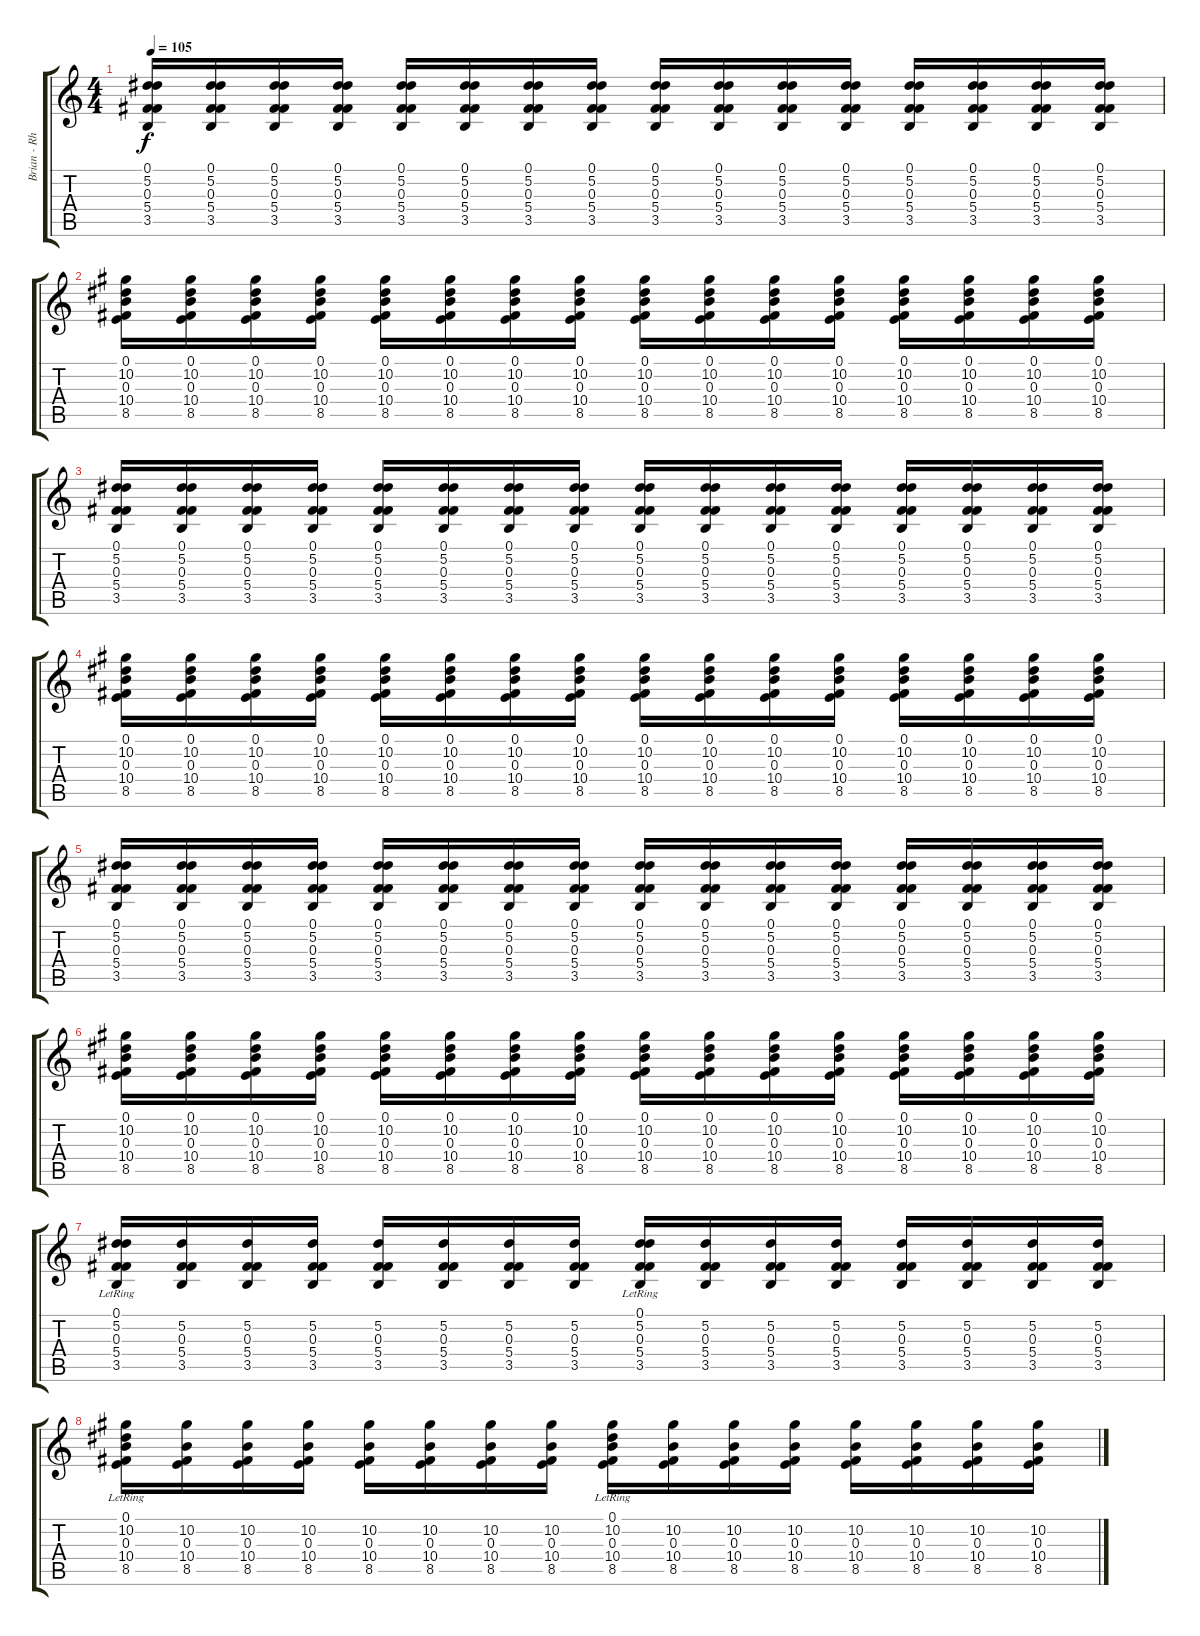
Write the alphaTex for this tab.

\track ("Brian - Rhythm Guitar" "Brian - Rh") {instrument acousticguitarsteel}
\staff {score tabs}
\tuning (Eb4 Bb3 Gb3 Db3 Ab2 Eb2) {hide}
\ts (4 4)
\tempo 105
\clef g2
\ks c
(0.1 5.2 0.3 5.4 3.5).16{dy f} (0.1 5.2 0.3 5.4 3.5).16 (0.1 5.2 0.3 5.4 3.5).16 (0.1 5.2 0.3 5.4 3.5).16 (0.1 5.2 0.3 5.4 3.5).16 (0.1 5.2 0.3 5.4 3.5).16 (0.1 5.2 0.3 5.4 3.5).16 (0.1 5.2 0.3 5.4 3.5).16 (0.1 5.2 0.3 5.4 3.5).16 (0.1 5.2 0.3 5.4 3.5).16 (0.1 5.2 0.3 5.4 3.5).16 (0.1 5.2 0.3 5.4 3.5).16 (0.1 5.2 0.3 5.4 3.5).16 (0.1 5.2 0.3 5.4 3.5).16 (0.1 5.2 0.3 5.4 3.5).16 (0.1 5.2 0.3 5.4 3.5).16 |
(0.1 10.2 0.3 10.4 8.5).16 (0.1 10.2 0.3 10.4 8.5).16 (0.1 10.2 0.3 10.4 8.5).16 (0.1 10.2 0.3 10.4 8.5).16 (0.1 10.2 0.3 10.4 8.5).16 (0.1 10.2 0.3 10.4 8.5).16 (0.1 10.2 0.3 10.4 8.5).16 (0.1 10.2 0.3 10.4 8.5).16 (0.1 10.2 0.3 10.4 8.5).16 (0.1 10.2 0.3 10.4 8.5).16 (0.1 10.2 0.3 10.4 8.5).16 (0.1 10.2 0.3 10.4 8.5).16 (0.1 10.2 0.3 10.4 8.5).16 (0.1 10.2 0.3 10.4 8.5).16 (0.1 10.2 0.3 10.4 8.5).16 (0.1 10.2 0.3 10.4 8.5).16 |
(0.1 5.2 0.3 5.4 3.5).16 (0.1 5.2 0.3 5.4 3.5).16 (0.1 5.2 0.3 5.4 3.5).16 (0.1 5.2 0.3 5.4 3.5).16 (0.1 5.2 0.3 5.4 3.5).16 (0.1 5.2 0.3 5.4 3.5).16 (0.1 5.2 0.3 5.4 3.5).16 (0.1 5.2 0.3 5.4 3.5).16 (0.1 5.2 0.3 5.4 3.5).16 (0.1 5.2 0.3 5.4 3.5).16 (0.1 5.2 0.3 5.4 3.5).16 (0.1 5.2 0.3 5.4 3.5).16 (0.1 5.2 0.3 5.4 3.5).16 (0.1 5.2 0.3 5.4 3.5).16 (0.1 5.2 0.3 5.4 3.5).16 (0.1 5.2 0.3 5.4 3.5).16 |
(0.1 10.2 0.3 10.4 8.5).16 (0.1 10.2 0.3 10.4 8.5).16 (0.1 10.2 0.3 10.4 8.5).16 (0.1 10.2 0.3 10.4 8.5).16 (0.1 10.2 0.3 10.4 8.5).16 (0.1 10.2 0.3 10.4 8.5).16 (0.1 10.2 0.3 10.4 8.5).16 (0.1 10.2 0.3 10.4 8.5).16 (0.1 10.2 0.3 10.4 8.5).16 (0.1 10.2 0.3 10.4 8.5).16 (0.1 10.2 0.3 10.4 8.5).16 (0.1 10.2 0.3 10.4 8.5).16 (0.1 10.2 0.3 10.4 8.5).16 (0.1 10.2 0.3 10.4 8.5).16 (0.1 10.2 0.3 10.4 8.5).16 (0.1 10.2 0.3 10.4 8.5).16 |
(0.1 5.2 0.3 5.4 3.5).16 (0.1 5.2 0.3 5.4 3.5).16 (0.1 5.2 0.3 5.4 3.5).16 (0.1 5.2 0.3 5.4 3.5).16 (0.1 5.2 0.3 5.4 3.5).16 (0.1 5.2 0.3 5.4 3.5).16 (0.1 5.2 0.3 5.4 3.5).16 (0.1 5.2 0.3 5.4 3.5).16 (0.1 5.2 0.3 5.4 3.5).16 (0.1 5.2 0.3 5.4 3.5).16 (0.1 5.2 0.3 5.4 3.5).16 (0.1 5.2 0.3 5.4 3.5).16 (0.1 5.2 0.3 5.4 3.5).16 (0.1 5.2 0.3 5.4 3.5).16 (0.1 5.2 0.3 5.4 3.5).16 (0.1 5.2 0.3 5.4 3.5).16 |
(0.1 10.2 0.3 10.4 8.5).16 (0.1 10.2 0.3 10.4 8.5).16 (0.1 10.2 0.3 10.4 8.5).16 (0.1 10.2 0.3 10.4 8.5).16 (0.1 10.2 0.3 10.4 8.5).16 (0.1 10.2 0.3 10.4 8.5).16 (0.1 10.2 0.3 10.4 8.5).16 (0.1 10.2 0.3 10.4 8.5).16 (0.1 10.2 0.3 10.4 8.5).16 (0.1 10.2 0.3 10.4 8.5).16 (0.1 10.2 0.3 10.4 8.5).16 (0.1 10.2 0.3 10.4 8.5).16 (0.1 10.2 0.3 10.4 8.5).16 (0.1 10.2 0.3 10.4 8.5).16 (0.1 10.2 0.3 10.4 8.5).16 (0.1 10.2 0.3 10.4 8.5).16 |
(0.1{lr} 5.2 0.3 5.4 3.5).16 (5.2 0.3 5.4 3.5).16 (5.2 0.3 5.4 3.5).16 (5.2 0.3 5.4 3.5).16 (5.2 0.3 5.4 3.5).16 (5.2 0.3 5.4 3.5).16 (5.2 0.3 5.4 3.5).16 (5.2 0.3 5.4 3.5).16 (0.1{lr} 5.2 0.3 5.4 3.5).16 (5.2 0.3 5.4 3.5).16 (5.2 0.3 5.4 3.5).16 (5.2 0.3 5.4 3.5).16 (5.2 0.3 5.4 3.5).16 (5.2 0.3 5.4 3.5).16 (5.2 0.3 5.4 3.5).16 (5.2 0.3 5.4 3.5).16 |
(0.1{lr} 10.2 0.3 10.4 8.5).16 (10.2 0.3 10.4 8.5).16 (10.2 0.3 10.4 8.5).16 (10.2 0.3 10.4 8.5).16 (10.2 0.3 10.4 8.5).16 (10.2 0.3 10.4 8.5).16 (10.2 0.3 10.4 8.5).16 (10.2 0.3 10.4 8.5).16 (0.1{lr} 10.2 0.3 10.4 8.5).16 (10.2 0.3 10.4 8.5).16 (10.2 0.3 10.4 8.5).16 (10.2 0.3 10.4 8.5).16 (10.2 0.3 10.4 8.5).16 (10.2 0.3 10.4 8.5).16 (10.2 0.3 10.4 8.5).16 (10.2 0.3 10.4 8.5).16
